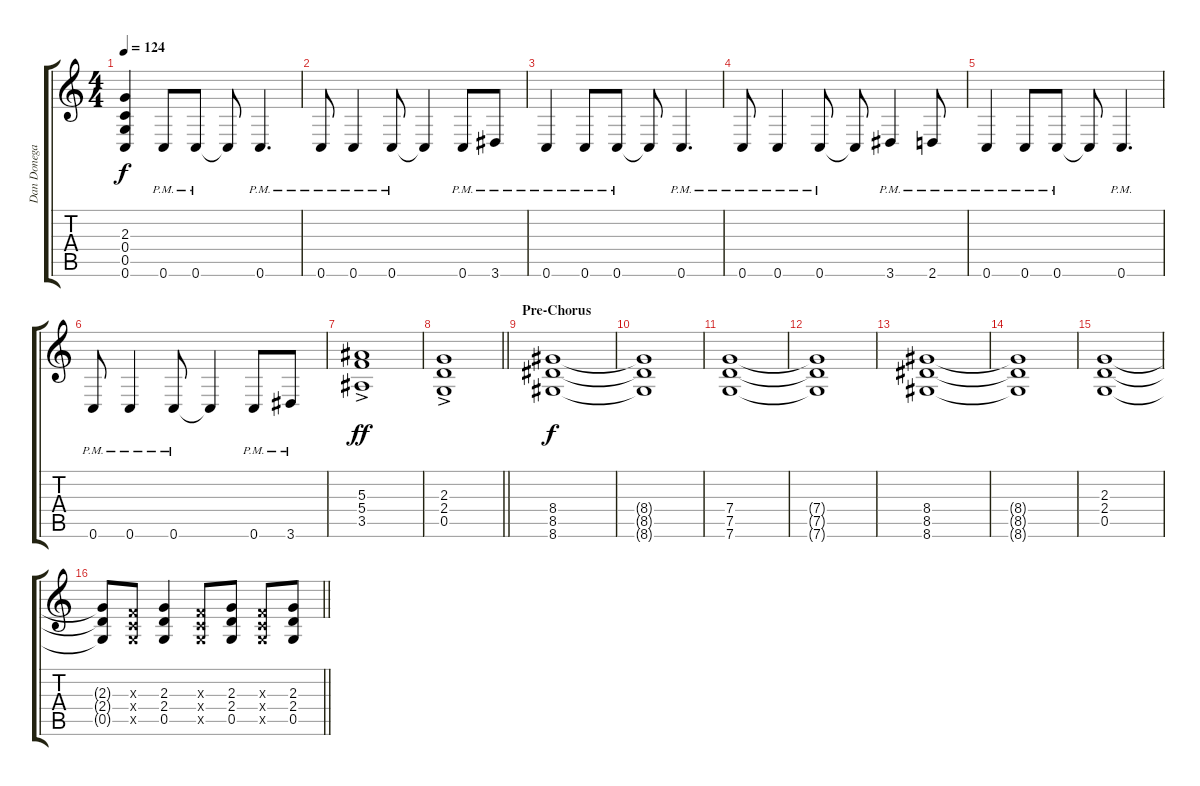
\track ("Dan Donegan 2" "Dan Donega") {instrument distortionguitar}
\staff {score tabs}
\tuning (D4 A3 F3 C3 G2 C2) {hide}
\ts (4 4)
\tempo 124
\clef g2
\ks c
(2.3 0.4 0.5 0.6).4{dy f} 0.6{pm}.8 0.6{pm}.8 0.6{t}.8 0.6{pm}.4{d} |
0.6{pm}.8 0.6{pm}.4 0.6{pm}.8 0.6{t}.4 0.6{pm}.8 3.6{pm}.8 |
0.6{pm}.4 0.6{pm}.8 0.6{pm}.8 0.6{t}.8 0.6{pm}.4{d} |
0.6{pm}.8 0.6{pm}.4 0.6{pm}.8 0.6{t}.8 3.6{pm}.4 2.6{pm}.8 |
0.6{pm}.4 0.6{pm}.8 0.6{pm}.8 0.6{t}.8 0.6{pm}.4{d} |
0.6{pm}.8 0.6{pm}.4 0.6{pm}.8 0.6{t}.4 0.6{pm}.8 3.6{pm}.8 |
(5.3{ac} 5.4{ac} 3.5{ac}).1{dy ff} |
\barLineRight lightlight
(2.3{ac} 2.4{ac} 0.5{ac}).1 |
\section ("" "Pre-Chorus")
(8.4 8.5 8.6).1{dy f} |
(8.4{t} 8.5{t} 8.6{t}).1 |
(7.4 7.5 7.6).1 |
(7.4{t} 7.5{t} 7.6{t}).1 |
(8.4 8.5 8.6).1 |
(8.4{t} 8.5{t} 8.6{t}).1 |
(2.3 2.4 0.5).1 |
\barLineRight lightlight
(2.3{t} 2.4{t} 0.5{t}).8 (0.3{x} 0.4{x} 0.5{x}).8 (2.3 2.4 0.5).4 (0.3{x} 0.4{x} 0.5{x}).8 (2.3 2.4 0.5).8 (0.3{x} 0.4{x} 0.5{x}).8 (2.3 2.4 0.5).8
